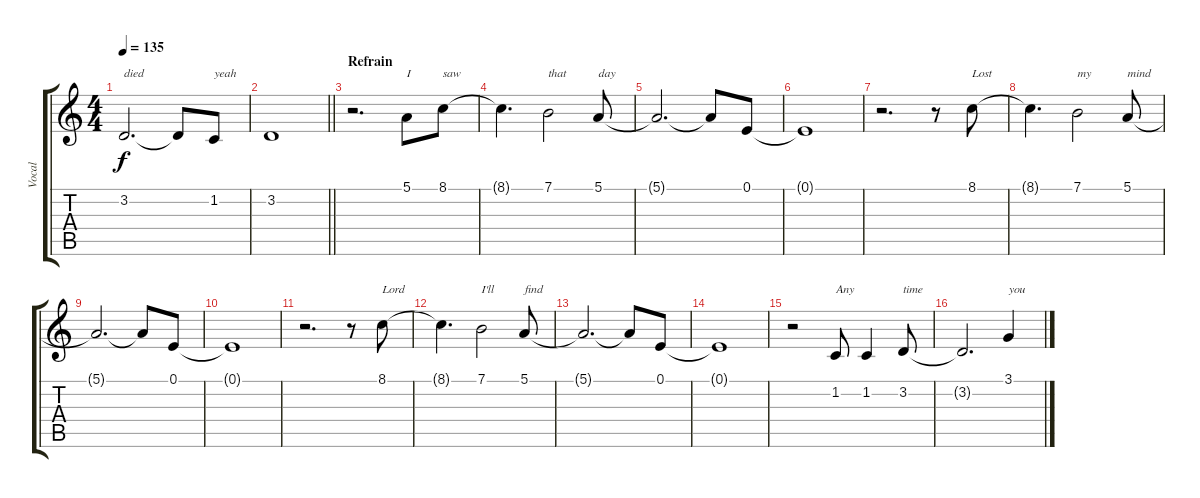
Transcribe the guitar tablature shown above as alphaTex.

\track ("Vocal" "Vocal") {instrument reedorgan}
\staff {score tabs}
\tuning (E4 B3 G3 D3 A2 E2) {hide}
\ts (4 4)
\tempo 135
\clef g2
\ks c
3.2.2{d txt "died" dy f} 3.2{t}.8 1.2.8{txt "yeah"} |
\barLineRight lightlight
3.2.1 |
\section ("" "Refrain")
r.2{d} 5.1.8{txt "I"} 8.1.8{txt "saw"} |
8.1{t}.4{d} 7.1.2{txt "that"} 5.1.8{txt "day"} |
5.1{t}.2{d} 5.1{t}.8 0.1.8 |
0.1{t}.1 |
r.2{d} r.8 8.1.8{txt "Lost"} |
8.1{t}.4{d} 7.1.2{txt "my"} 5.1.8{txt "mind"} |
5.1{t}.2{d} 5.1{t}.8 0.1.8 |
0.1{t}.1 |
r.2{d} r.8 8.1.8{txt "Lord"} |
8.1{t}.4{d} 7.1.2{txt "I'll"} 5.1.8{txt "find"} |
5.1{t}.2{d} 5.1{t}.8 0.1.8 |
0.1{t}.1 |
r.2 1.2.8{txt "Any"} 1.2.4 3.2.8{txt "time"} |
3.2{t}.2{d} 3.1.4{txt "you"}
